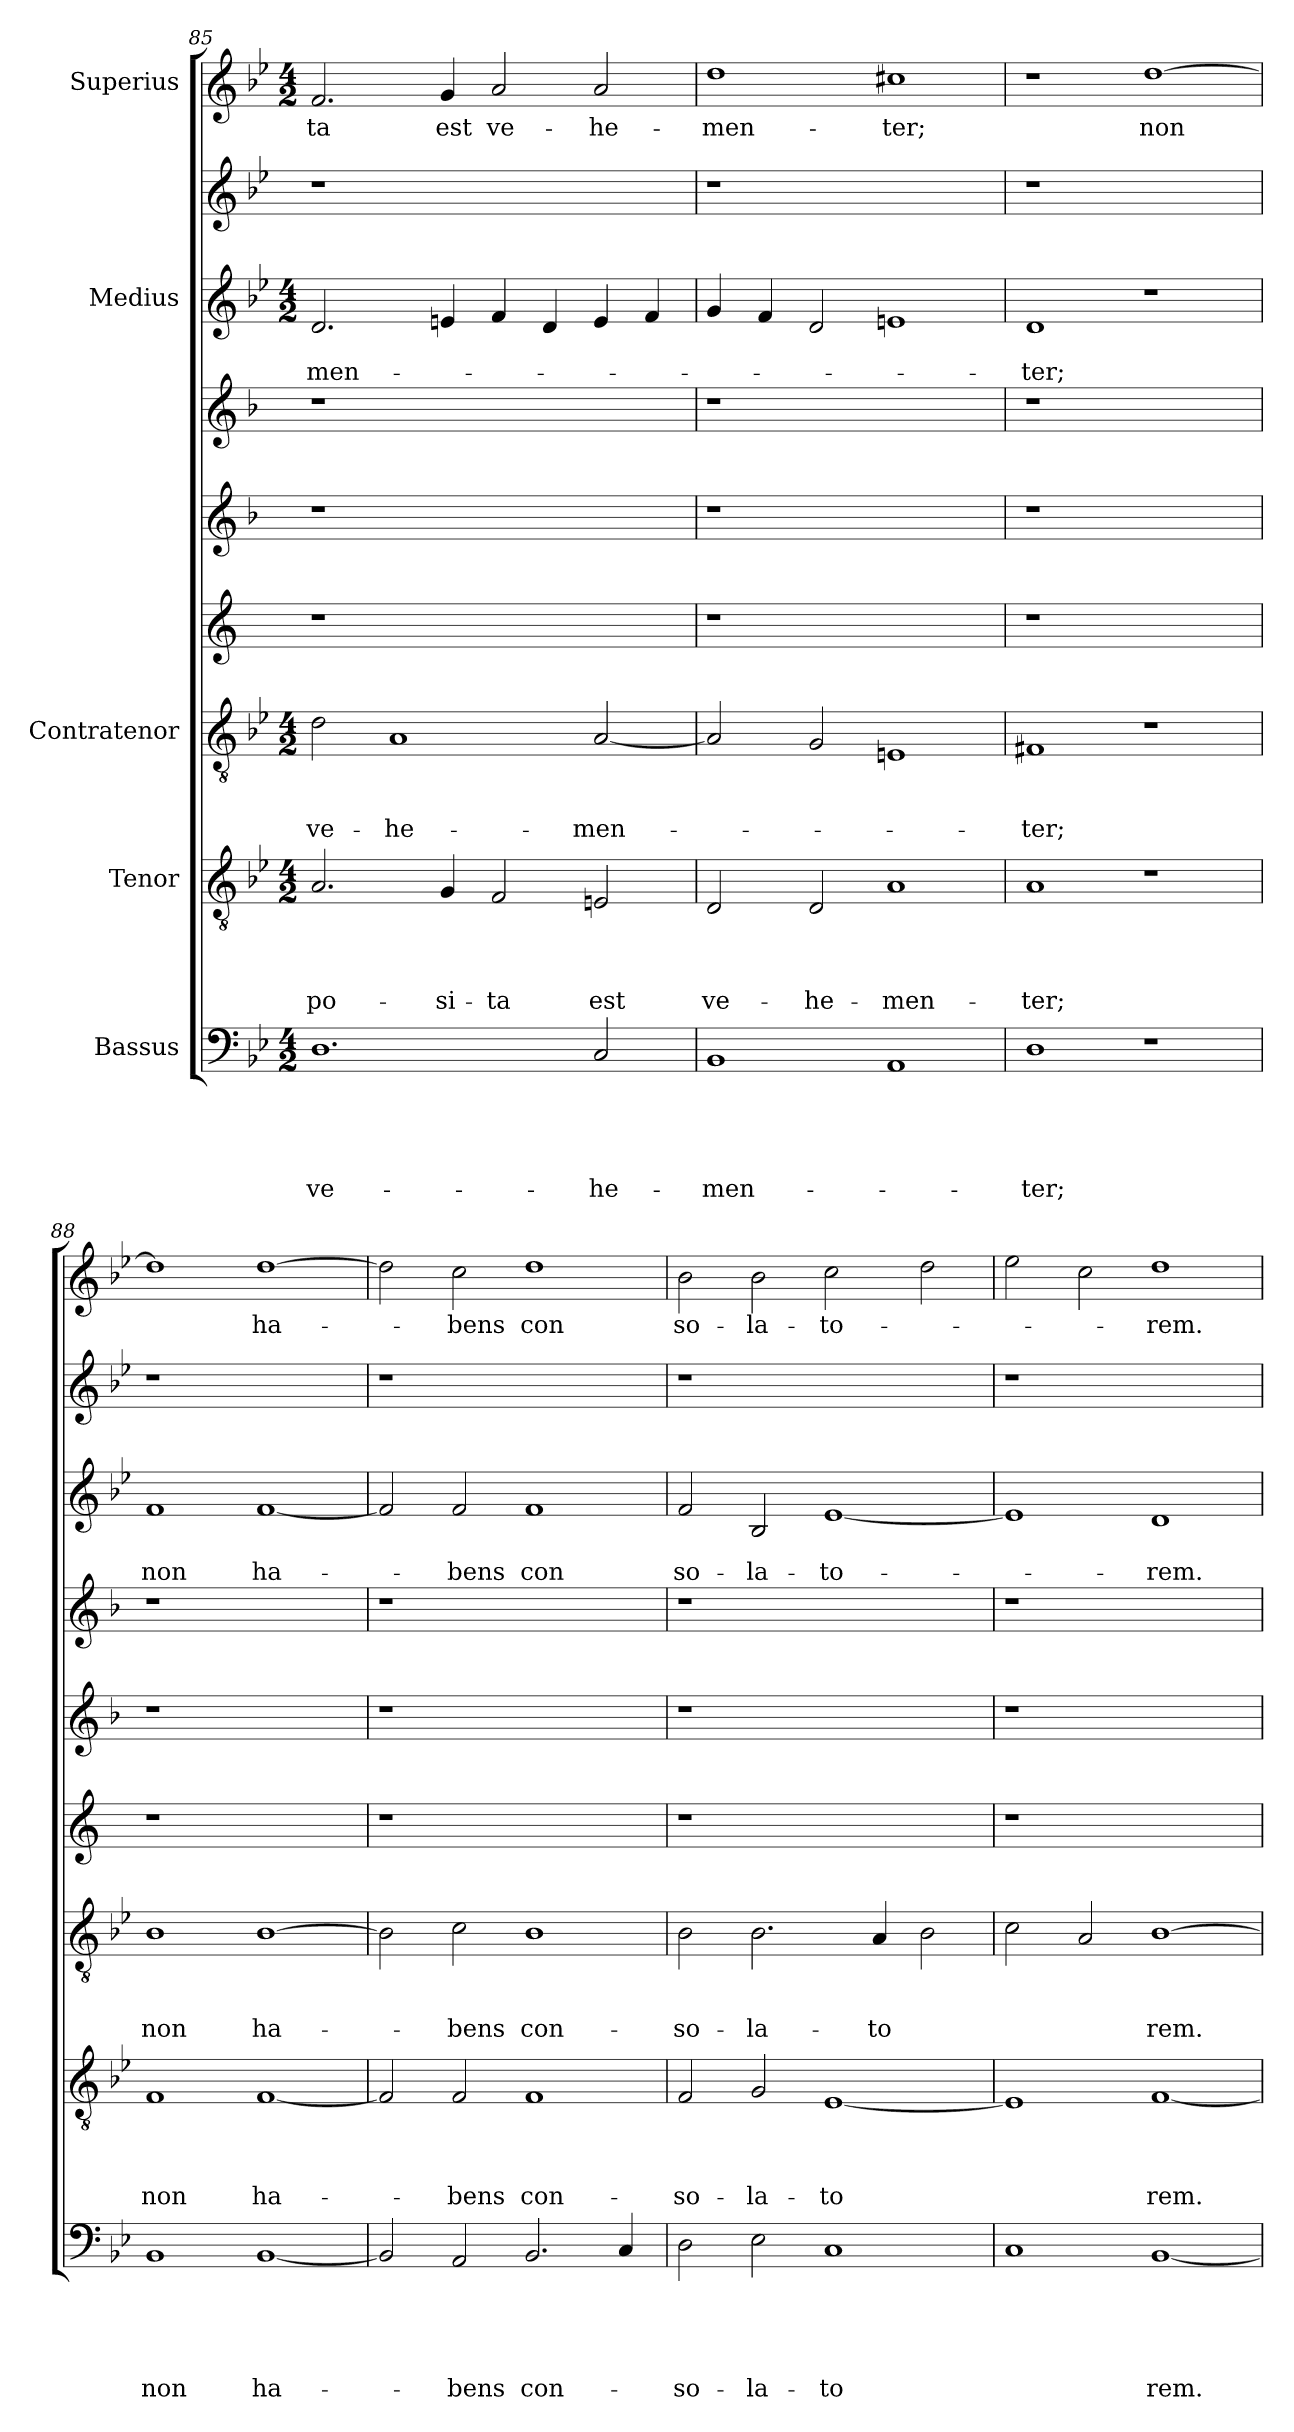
**kern	**text	**text	**text	**text	**text	**kern	**text	**text	**text	**text	**kern	**text	**text	**text	**kern	**kern	**kern	**kern	**text	**text	**kern	**kern	**text
*part9	*part9	*part9	*part9	*part9	*part9	*part8	*part8	*part8	*part8	*part8	*part7	*part7	*part7	*part7	*part6	*part5	*part4	*part3	*part3	*part3	*part2	*part1	*part1
*staff9	*staff9	*staff9	*staff9	*staff9	*staff9	*staff8	*staff8	*staff8	*staff8	*staff8	*staff7	*staff7	*staff7	*staff7	*staff6	*staff5	*staff4	*staff3	*staff3	*staff3	*staff2	*staff1	*staff1
*I"Bassus	*	*	*	*	*	*I"Tenor	*	*	*	*	*I"Contratenor	*	*	*	*	*	*	*I"Medius	*	*	*	*I"Superius	*
*clefF4	*	*	*	*	*	*clefGv2	*	*	*	*	*clefGv2	*	*	*	*clefG2	*clefG2	*clefG2	*clefG2	*	*	*clefG2	*clefG2	*
*	*	*	*	*	*	*	*	*	*	*	*	*	*	*	*ITrd1c2	*ITrd-3c-5	*ITrd-3c-5	*	*	*	*	*	*
*k[b-e-]	*	*	*	*	*	*k[b-e-]	*	*	*	*	*k[b-e-]	*	*	*	*k[b-e-]	*k[b-e-]	*k[b-e-]	*k[b-e-]	*	*	*k[b-e-]	*k[b-e-]	*
*B-:	*	*	*	*	*	*B-:	*	*	*	*	*B-:	*	*	*	*B-:	*B-:	*B-:	*B-:	*	*	*B-:	*B-:	*
*M4/2	*	*	*	*	*	*M4/2	*	*	*	*	*M4/2	*	*	*	*	*	*	*M4/2	*	*	*	*M4/2	*
=85	=85	=85	=85	=85	=85	=85	=85	=85	=85	=85	=85	=85	=85	=85	=85	=85	=85	=85	=85	=85	=85	=85	=85
!	!	!	!	!	!LO:LY:b	!	!	!	!	!LO:LY:b	!	!	!	!LO:LY:b	!	!	!	!	!	!LO:LY:b	!	!	!LO:LY:b
1.D	.	.	.	.	ve-	2.A/	.	.	.	-po-	2d\	.	.	ve-	1r	1r	1r	2.d/	.	-men-	1r	2.f/	-ta
!	!	!	!	!	!	!	!	!	!	!	!	!	!	!LO:LY:b	!	!	!	!	!	!	!	!	!
.	.	.	.	.	.	.	.	.	.	.	1A	.	.	-he-	.	.	.	.	.	.	.	.	.
!	!	!	!	!	!	!	!	!	!	!LO:LY:b	!	!	!	!	!	!	!	!	!	!	!	!	!LO:LY:b
.	.	.	.	.	.	4G/	.	.	.	-si-	.	.	.	.	.	.	.	4en/	.	.	.	4g/	est
!	!	!	!	!	!	!	!	!	!	!LO:LY:b	!	!	!	!	!	!	!	!	!	!	!	!	!LO:LY:b
.	.	.	.	.	.	2F/	.	.	.	-ta	.	.	.	.	1ryy	1ryy	1ryy	4f/	.	.	1ryy	2a/	ve-
.	.	.	.	.	.	.	.	.	.	.	.	.	.	.	.	.	.	4d/	.	.	.	.	.
!	!	!	!	!	!LO:LY:b	!	!	!	!	!LO:LY:b	!	!	!	!LO:LY:b	!	!	!	!	!	!	!	!	!LO:LY:b
2C/	.	.	.	.	-he-	2En/	.	.	.	est	[<2A/	.	.	-men-	.	.	.	4e/	.	.	.	2a/	-he-
.	.	.	.	.	.	.	.	.	.	.	.	.	.	.	.	.	.	4f/	.	.	.	.	.
=86	=86	=86	=86	=86	=86	=86	=86	=86	=86	=86	=86	=86	=86	=86	=86	=86	=86	=86	=86	=86	=86	=86	=86
!	!	!	!	!	!LO:LY:b	!	!	!	!	!LO:LY:b	!	!	!	!	!	!	!	!	!	!	!	!	!LO:LY:b
1BB-	.	.	.	.	-men-	2D/	.	.	.	ve-	2A/]	.	.	.	1r	1r	1r	4g/	.	.	1r	1dd	-men-
.	.	.	.	.	.	.	.	.	.	.	.	.	.	.	.	.	.	4f/	.	.	.	.	.
!	!	!	!	!	!	!	!	!	!	!LO:LY:b	!	!	!	!	!	!	!	!	!	!	!	!	!
.	.	.	.	.	.	2D/	.	.	.	-he-	2G/	.	.	.	.	.	.	2d/	.	.	.	.	.
!	!	!	!	!	!	!	!	!	!	!LO:LY:b	!	!	!	!	!	!	!	!	!	!	!	!	!LO:LY:b
1AA	.	.	.	.	.	1A	.	.	.	-men-	1En	.	.	.	1ryy	1ryy	1ryy	1en	.	.	1ryy	1cc#X	-ter;
=87	=87	=87	=87	=87	=87	=87	=87	=87	=87	=87	=87	=87	=87	=87	=87	=87	=87	=87	=87	=87	=87	=87	=87
!	!	!	!	!	!LO:LY:b	!	!	!	!	!LO:LY:b	!	!	!	!LO:LY:b	!	!	!	!	!	!LO:LY:b	!	!	!
1D	.	.	.	.	-ter;	1A	.	.	.	-ter;	1F#X	.	.	-ter;	1r	1r	1r	1d	.	-ter;	1r	1r	.
!	!	!	!	!	!	!	!	!	!	!	!	!	!	!	!	!	!	!	!	!	!	!	!LO:LY:b
1r	.	.	.	.	.	1r	.	.	.	.	1r	.	.	.	1ryy	1ryy	1ryy	1r	.	.	1ryy	[>1dd	non
=88	=88	=88	=88	=88	=88	=88	=88	=88	=88	=88	=88	=88	=88	=88	=88	=88	=88	=88	=88	=88	=88	=88	=88
!	!	!	!	!	!LO:LY:b	!	!	!	!	!LO:LY:b	!	!	!	!LO:LY:b	!	!	!	!	!	!LO:LY:b	!	!	!
1BB-	.	.	.	.	non	1F	.	.	.	non	1B-	.	.	non	1r	1r	1r	1f	.	non	1r	1dd]	.
!	!	!	!	!	!LO:LY:b	!	!	!	!	!LO:LY:b	!	!	!	!LO:LY:b	!	!	!	!	!	!LO:LY:b	!	!	!LO:LY:b
[<1BB-	.	.	.	.	ha-	[<1F	.	.	.	ha-	[<1B-	.	.	ha-	1ryy	1ryy	1ryy	[<1f	.	ha-	1ryy	[<1dd	ha-
!!LO:LB:g=z
=89	=89	=89	=89	=89	=89	=89	=89	=89	=89	=89	=89	=89	=89	=89	=89	=89	=89	=89	=89	=89	=89	=89	=89
2BB-/]	.	.	.	.	.	2F/]	.	.	.	.	2B-\]	.	.	.	1r	1r	1r	2f/]	.	.	1r	2dd\]	.
!	!	!	!	!	!LO:LY:b	!	!	!	!	!LO:LY:b	!	!	!	!LO:LY:b	!	!	!	!	!	!LO:LY:b	!	!	!LO:LY:b
2AA/	.	.	.	.	-bens	2F/	.	.	.	-bens	2c\	.	.	-bens	.	.	.	2f/	.	-bens	.	2cc\	-bens
!	!	!	!	!	!LO:LY:b	!	!	!	!	!LO:LY:b	!	!	!	!LO:LY:b	!	!	!	!	!	!LO:LY:b	!	!	!LO:LY:b
2.BB-/	.	.	.	.	con-	1F	.	.	.	con-	1B-	.	.	con-	1ryy	1ryy	1ryy	1f	.	con	1ryy	1dd	con
4C/	.	.	.	.	.	.	.	.	.	.	.	.	.	.	.	.	.	.	.	.	.	.	.
=90	=90	=90	=90	=90	=90	=90	=90	=90	=90	=90	=90	=90	=90	=90	=90	=90	=90	=90	=90	=90	=90	=90	=90
!	!	!	!	!	!LO:LY:b	!	!	!	!	!LO:LY:b	!	!	!	!LO:LY:b	!	!	!	!	!	!LO:LY:b	!	!	!LO:LY:b
2D\	.	.	.	.	-so-	2F/	.	.	.	-so-	2B-\	.	.	-so-	1r	1r	1r	2f/	.	so-	1r	2b-\	so-
!	!	!	!	!	!LO:LY:b	!	!	!	!	!LO:LY:b	!	!	!	!LO:LY:b	!	!	!	!	!	!LO:LY:b	!	!	!LO:LY:b
2E-\	.	.	.	.	-la-	2G/	.	.	.	-la-	2.B-\	.	.	-la-	.	.	.	2B-/	.	-la-	.	2b-\	-la-
!	!	!	!	!	!LO:LY:b	!	!	!	!	!LO:LY:b	!	!	!	!	!	!	!	!	!	!LO:LY:b	!	!	!LO:LY:b
1C	.	.	.	.	-to	[<1E-	.	.	.	-to	.	.	.	.	1ryy	1ryy	1ryy	[<1e-	.	-to-	1ryy	2cc\	-to-
!	!	!	!	!	!	!	!	!	!	!	!	!	!	!LO:LY:b	!	!	!	!	!	!	!	!	!
.	.	.	.	.	.	.	.	.	.	.	4A/	.	.	-to	.	.	.	.	.	.	.	.	.
.	.	.	.	.	.	.	.	.	.	.	2B-\	.	.	.	.	.	.	.	.	.	.	2dd\	.
=91	=91	=91	=91	=91	=91	=91	=91	=91	=91	=91	=91	=91	=91	=91	=91	=91	=91	=91	=91	=91	=91	=91	=91
1C	.	.	.	.	.	1E-]	.	.	.	.	2c\	.	.	.	1r	1r	1r	1e-]	.	.	1r	2ee-\	.
.	.	.	.	.	.	.	.	.	.	.	2A/	.	.	.	.	.	.	.	.	.	.	2cc\	.
!	!	!	!	!	!LO:LY:b	!	!	!	!	!LO:LY:b	!	!	!	!LO:LY:b	!	!	!	!	!	!LO:LY:b	!	!	!LO:LY:b
[<1BB-	.	.	.	.	rem.	[<1F	.	.	.	rem.	[>1B-	.	.	rem.	1ryy	1ryy	1ryy	1d	.	-rem.	1ryy	1dd	-rem.
=	=	=	=	=	=	=	=	=	=	=	=	=	=	=	=	=	=	=	=	=	=	=	=
*-	*-	*-	*-	*-	*-	*-	*-	*-	*-	*-	*-	*-	*-	*-	*-	*-	*-	*-	*-	*-	*-	*-	*-
